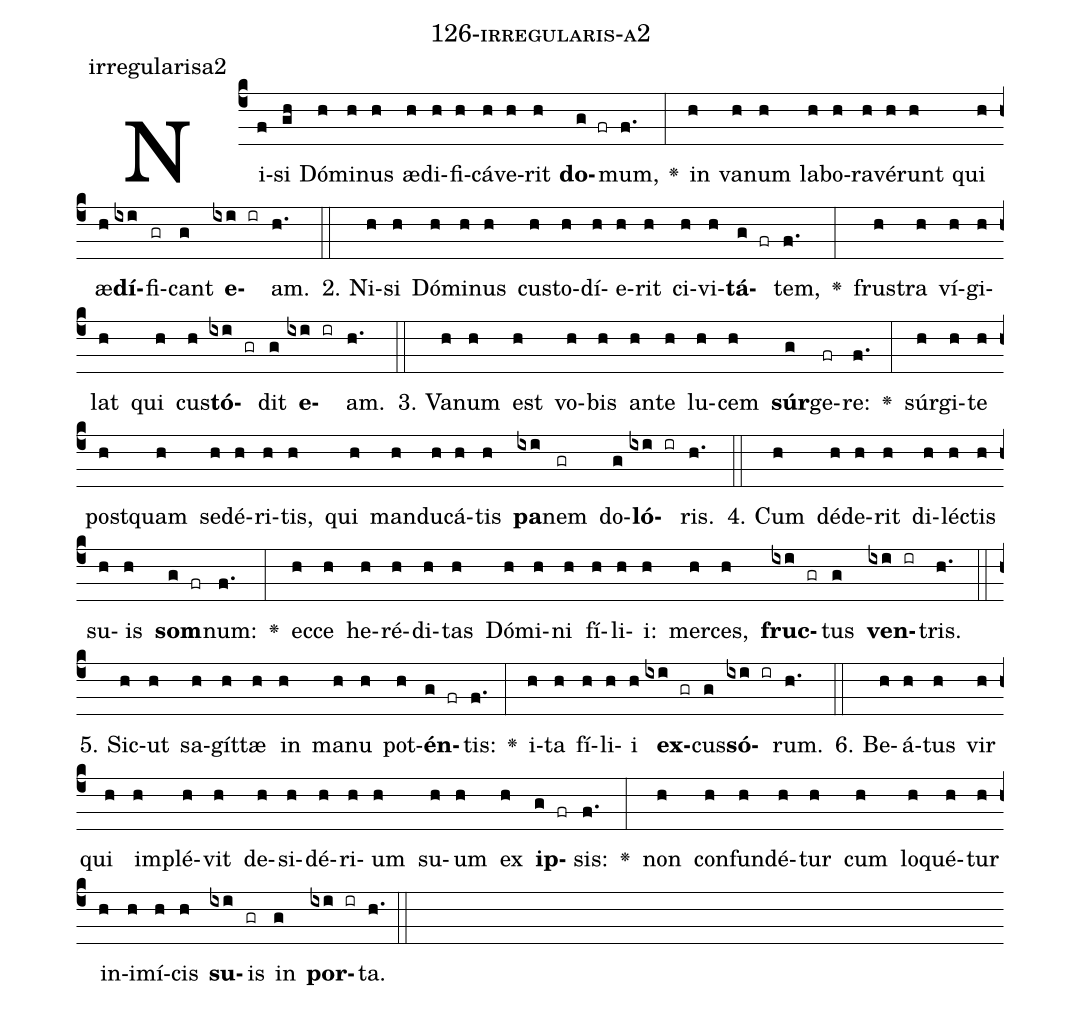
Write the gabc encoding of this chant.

name: 126-irregularis-a2;
annotation: irregularisa2;
%%
(c4)Ni(f)si(gh) Dó(h)mi(h)nus(h) æ(h)di(h)fi(h)cá(h)ve(h)rit(h) <b>do</b>(g fr)mum,(f.) <v>\greheightstar</v>(:) in(h) va(h)num(h) la(h)bo(h)ra(h)vé(h)runt(h) qui(h) æ(h)<b>dí</b>(ixi)fi(gr)cant(g) <b>e</b>(ixi ir)am.(h.) (::)
2. Ni(h)si(h) Dó(h)mi(h)nus(h) cus(h)to(h)dí(h)e(h)rit(h) ci(h)vi(h)<b>tá</b>(g fr)tem,(f.) <v>\greheightstar</v>(:) frus(h)tra(h) ví(h)gi(h)lat(h) qui(h) cus(h)<b>tó</b>(ixi gr)dit(g) <b>e</b>(ixi ir)am.(h.) (::)
3. Va(h)num(h) est(h) vo(h)bis(h) an(h)te(h) lu(h)cem(h) <b>súr</b>(g)ge(fr)re:(f.) <v>\greheightstar</v>(:) súr(h)gi(h)te(h) post(h)quam(h) se(h)dé(h)ri(h)tis,(h) qui(h) man(h)du(h)cá(h)tis(h) <b>pa</b>(ixi)nem(gr) do(g)<b>ló</b>(ixi ir)ris.(h.) (::)
4. Cum(h) dé(h)de(h)rit(h) di(h)léc(h)tis(h) su(h)is(h) <b>som</b>(g fr)num:(f.) <v>\greheightstar</v>(:) ec(h)ce(h) he(h)ré(h)di(h)tas(h) Dó(h)mi(h)ni(h) fí(h)li(h)i:(h) mer(h)ces,(h) <b>fruc</b>(ixi gr)tus(g) <b>ven</b>(ixi ir)tris.(h.) (::)
5. Sic(h)ut(h) sa(h)gít(h)tæ(h) in(h) ma(h)nu(h) pot(h)<b>én</b>(g fr)tis:(f.) <v>\greheightstar</v>(:) i(h)ta(h) fí(h)li(h)i(h) <b>ex</b>(ixi gr)cus(g)<b>só</b>(ixi ir)rum.(h.) (::)
6. Be(h)á(h)tus(h) vir(h) qui(h) im(h)plé(h)vit(h) de(h)si(h)dé(h)ri(h)um(h) su(h)um(h) ex(h) <b>ip</b>(g fr)sis:(f.) <v>\greheightstar</v>(:) non(h) con(h)fun(h)dé(h)tur(h) cum(h) lo(h)qué(h)tur(h) in(h)i(h)mí(h)cis(h) <b>su</b>(ixi)is(gr) in(g) <b>por</b>(ixi ir)ta.(h.) (::)
